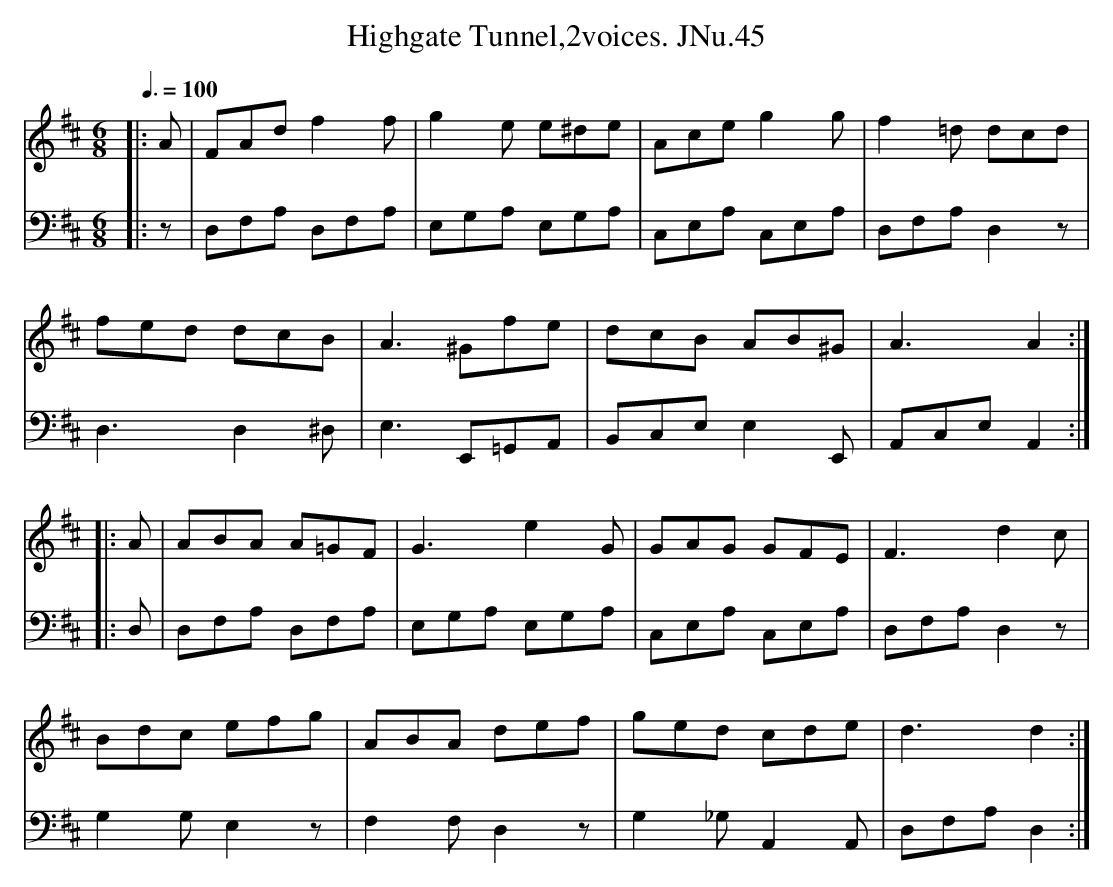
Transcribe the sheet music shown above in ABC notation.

X:1
T:Highgate Tunnel,2voices. JNu.45
M:6/8
L:1/8
Q:3/8=100
V:1
V:2 clef=bass
K:D
[V:1] |: A |FAd f2f | g2e e^de | Ace g2g | f2=d dcd |
[V:2] |: z |D,F,A, D,F,A, | E,G,A, E,G,A, | C,E,A, C,E,A, | D,F,A,D,2z |
[V:1] fed dcB | A3 ^Gfe | dcB AB^G | A3 A2 :|
[V:2] D,3D,2^D, | E,3E,,=G,,A,, | B,,C,E,E,2E,, | A,,C,E,A,,2 :|
[V:1] |: A |ABA A=GF | G3 e2G | GAG GFE | F3d2c |
[V:2] |: D,|D,F,A, D,F,A, | E,G,A, E,G,A, | C,E,A, C,E,A, | D,F,A,D,2z |
[V:1] Bdc efg | ABA def | ged cde | d3 d2 :|
[V:2] G,2G,E,2z | F,2F,D,2z | G,2_G,A,,2A,, | D,F,A,D,2 :|
